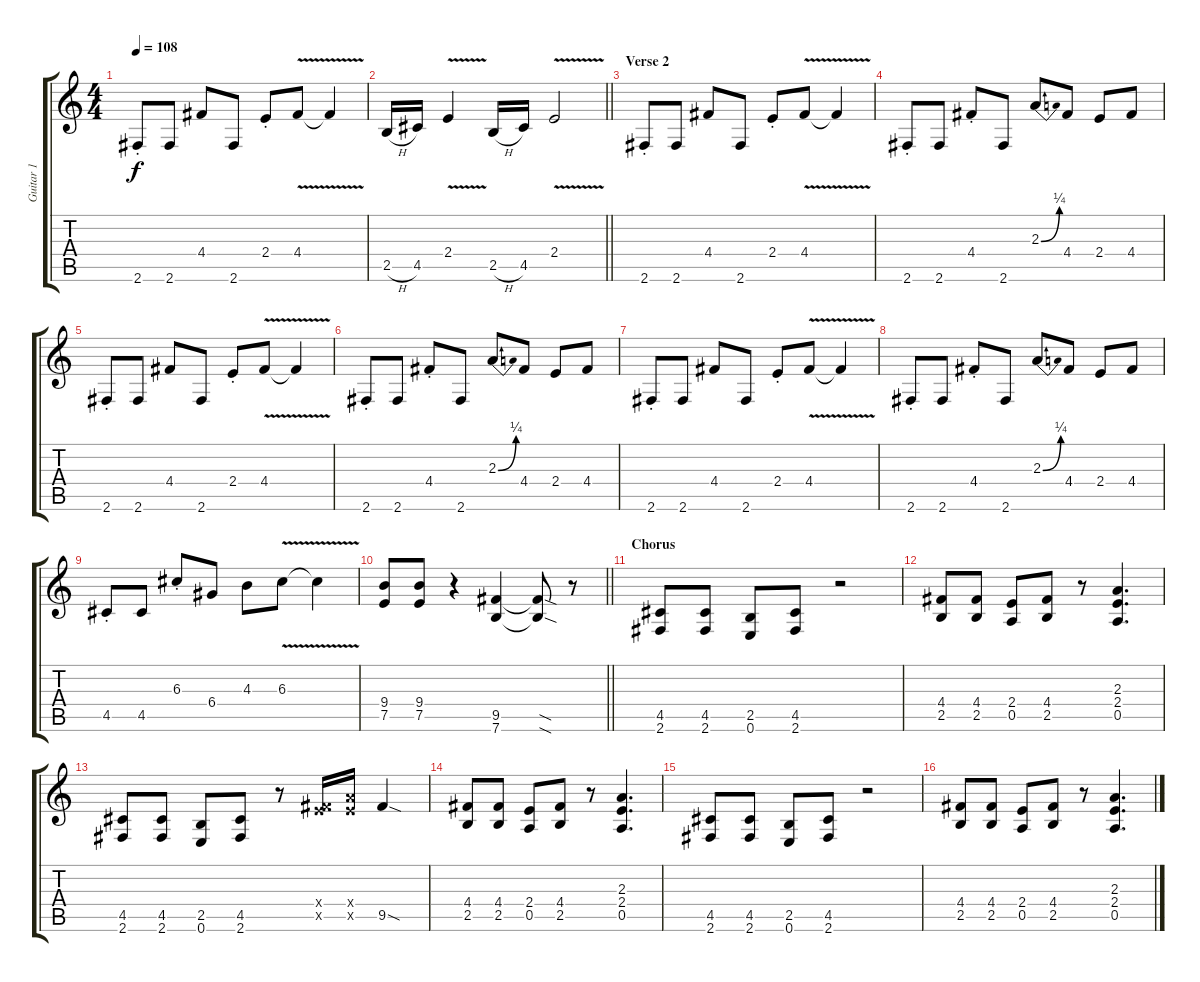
\track ("Guitar 1" "Guitar 1") {instrument overdrivenguitar}
\staff {score tabs}
\tuning (E4 B3 G3 D3 A2 E2) {hide}
\ts (4 4)
\tempo 108
\clef g2
\ks c
2.6{st}.8{dy f} 2.6.8 4.4.8 2.6.8 2.4{st}.8 4.4{v}.8 4.4{t}.4 |
\barLineRight lightlight
2.5{h}.16 4.5.16 2.4{v}.4 2.5{h}.16 4.5.16 2.4{v}.2 |
\section ("" "Verse 2")
2.6{st}.8 2.6.8 4.4.8 2.6.8 2.4{st}.8 4.4{v}.8 4.4{t}.4 |
2.6{st}.8 2.6.8 4.4{st}.8 2.6.8 2.3{be (bend 0 0 60 1)}.8 4.4.8 2.4.8 4.4.8 |
2.6{st}.8 2.6.8 4.4.8 2.6.8 2.4{st}.8 4.4{v}.8 4.4{t}.4 |
2.6{st}.8 2.6.8 4.4{st}.8 2.6.8 2.3{be (bend 0 0 60 1)}.8 4.4.8 2.4.8 4.4.8 |
2.6{st}.8 2.6.8 4.4.8 2.6.8 2.4{st}.8 4.4{v}.8 4.4{t}.4 |
2.6{st}.8 2.6.8 4.4{st}.8 2.6.8 2.3{be (bend 0 0 60 1)}.8 4.4.8 2.4.8 4.4.8 |
4.5{st}.8 4.5.8 6.3{st}.8 6.4.8 4.3.8 6.3{v}.8 6.3{t}.4 |
\barLineRight lightlight
(9.4 7.5).8 (9.4 7.5).8 r.4 (9.5 7.6).4 (9.5{sod t} 7.6{sod t}).8 r.8 |
\section ("" "Chorus")
(4.5 2.6).8 (4.5 2.6).8 (2.5 0.6).8 (4.5 2.6).8 r.2 |
(4.4 2.5).8 (4.4 2.5).8 (2.4 0.5).8 (4.4 2.5).8 r.8 (2.3 2.4 0.5).4{d} |
(4.5 2.6).8 (4.5 2.6).8 (2.5 0.6).8 (4.5 2.6).8 r.8 (4.4{x} 7.5{x}).16 (7.4{x} 7.5{x}).16 9.5{sod}.4 |
(4.4 2.5).8 (4.4 2.5).8 (2.4 0.5).8 (4.4 2.5).8 r.8 (2.3 2.4 0.5).4{d} |
(4.5 2.6).8 (4.5 2.6).8 (2.5 0.6).8 (4.5 2.6).8 r.2 |
(4.4 2.5).8 (4.4 2.5).8 (2.4 0.5).8 (4.4 2.5).8 r.8 (2.3 2.4 0.5).4{d}
